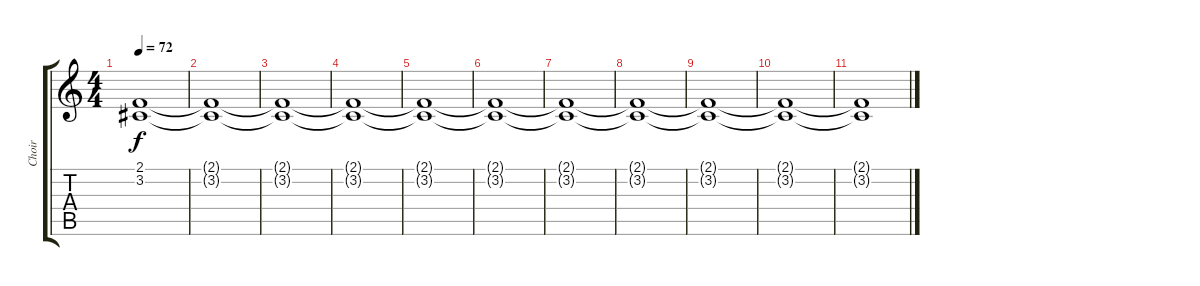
\track ("Choir" "Choir") {instrument pad4choir}
\staff {score tabs}
\tuning (Eb4 Bb3 Gb3 Db3 Ab2 Eb2) {hide}
\ts (4 4)
\tempo 72
\clef g2
\ks c
(2.1{t} 3.2{t}).1{dy f} |
(2.1{t} 3.2{t}).1 |
(2.1{t} 3.2{t}).1 |
(2.1{t} 3.2{t}).1 |
(2.1{t} 3.2{t}).1 |
(2.1{t} 3.2{t}).1 |
(2.1{t} 3.2{t}).1 |
(2.1{t} 3.2{t}).1{volume 6} |
(2.1{t} 3.2{t}).1{volume 4} |
(2.1{t} 3.2{t}).1{volume 2} |
(2.1{t} 3.2{t}).1{volume 1}
